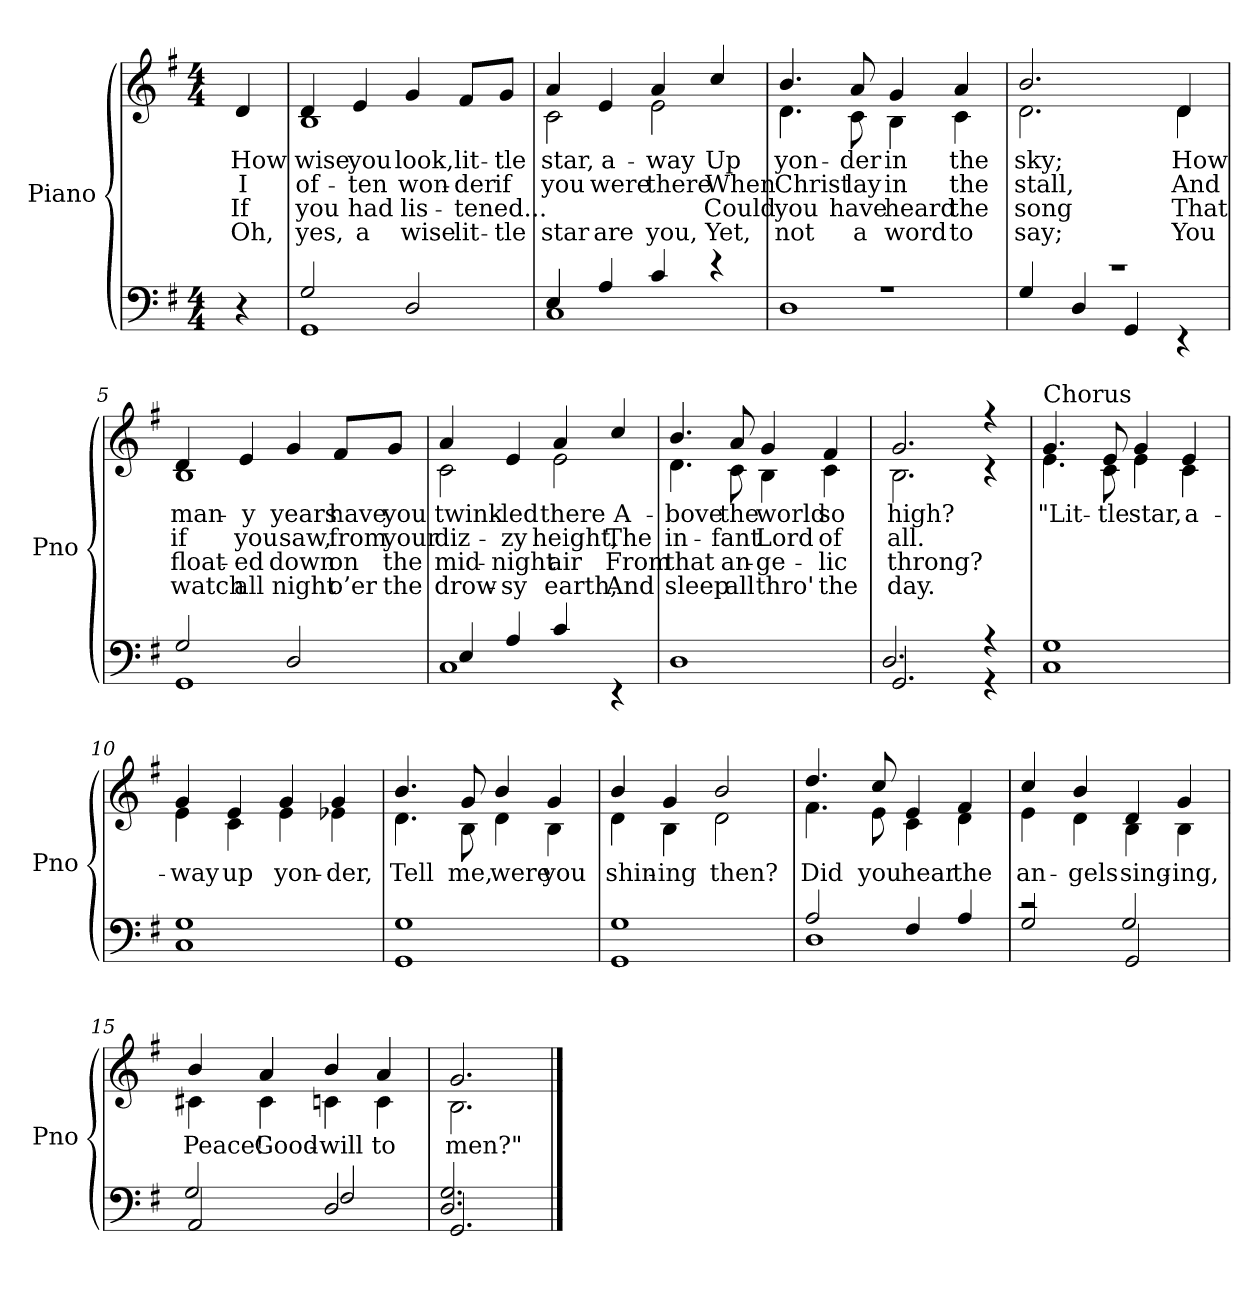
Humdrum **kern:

**kern	**kern	**text	**text	**text	**text
*part1	*part1	*part1	*part1	*part1	*part1
*staff2	*staff1	*staff1	*staff1	*staff1	*staff1
*I"Piano	*	*	*	*	*
*I'Pno	*	*	*	*	*
*clefF4	*clefG2	*	*	*	*
*k[f#]	*k[f#]	*	*	*	*
*G:	*G:	*	*	*	*
*M4/4	*M4/4	*	*	*	*
=	=	=	=	=	=
.	8qd/yy	1.	2.	3.	4.
4r	4d/	How	I	If	Oh,
=1	=1	=1	=1	=1	=1
*^	*^	*	*	*	*
2G/	1GG	4d/	1B	wise	of-	you	yes,
.	.	4e/	.	you	ten	had	a
2D/	.	4g/	.	look,	won-	lis-	wise
.	.	8f#/L	.	lit-	der	tened...	lit-
.	.	8g/J	.	tle	if	.	tle
=2	=2	=2	=2	=2	=2	=2	=2
4E/	1C	4a/	2c\	star,	you	.	star
4A/	.	4e/	.	a-	were	.	are
4c/	.	4a/	2e\	way	there	.	you,
4r	.	4cc/	.	Up	When	Could	Yet,
!!LO:LB:g=z	!!
=3	=3	=3	=3	=3	=3	=3	=3
1r	1D	4.b/	4.d\	yon-	Christ	you	not
.	.	8a/	8c\	der	lay	have	a
.	.	4g/	4B\	in	in	heard	word
.	.	4a/	4c\	the	the	the	to
=4	=4	=4	=4	=4	=4	=4	=4
1r	4G/	2.b/	2.d\	sky;	stall,	song	say;
.	4D/	.	.	.	.	.	.
.	4GG/	.	.	.	.	.	.
.	4r	4d/	4d\	How	And	That	You
!!LO:LB:g=z	!!
=5	=5	=5	=5	=5	=5	=5	=5
1GG	2G/	4d/	1B	man-	if	float-	watch
.	.	4e/	.	y	you	ed	all
.	2D/	4g/	.	years	saw,	down	night
.	.	8f#/L	.	have	from	on	o’er
.	.	8g/J	.	you	your	the	the
=6	=6	=6	=6	=6	=6	=6	=6
1C	4E/	4a/	2c\	twink-	diz-	mid-	drow-
.	4A/	4e/	.	led	zy	night	sy
.	4c/	4a/	2e\	there	height,	air	earth,
.	4r	4cc/	.	A-	The	From	And
*v	*v	*	*	*	*	*	*
!!LO:PB:g=z	!!
=7	=7	=7	=7	=7	=7	=7
1D	4.b/	4.d\	bove	in-	that	sleep
.	8a/	8c\	the	fant	an-	all
.	4g/	4B\	world	Lord	ge-	thro'
.	4f#/	4c\	so	of	lic	the
=8	=8	=8	=8	=8	=8	=8
*^	*	*	*	*	*	*
2.GG/	2.D/	2.g/	2.B\	high?	all.	throng?	day.
4r	4r	4r	4r	.	.	.	.
=9	=9	=9	=9	=9	=9	=9	=9
!	!	!LO:TX:a:t=Chorus	!	!	!	!	!
1C	1G	4.g/	4.e\	"Lit-	.	.	.
.	.	8e/	8c\	tle	.	.	.
.	.	4g/	4e\	star,	.	.	.
.	.	4e/	4c\	a-	.	.	.
!!LO:LB:g=z	!!
=10	=10	=10	=10	=10	=10	=10	=10
1C	1G	4g/	4e\	way	.	.	.
.	.	4e/	4c\	up	.	.	.
.	.	4g/	4e\	yon-	.	.	.
.	.	4g/	4e-X\	der,	.	.	.
=11	=11	=11	=11	=11	=11	=11	=11
1GG	1G	4.b/	4.d\	Tell	.	.	.
.	.	8g/	8B\	me,	.	.	.
.	.	4b/	4d\	were	.	.	.
.	.	4g/	4B\	you	.	.	.
=12	=12	=12	=12	=12	=12	=12	=12
1GG	1G	4b/	4d\	shin-	.	.	.
.	.	4g/	4B\	ing	.	.	.
.	.	2b/	2d\	then?	.	.	.
!!LO:LB:g=z	!!
=13	=13	=13	=13	=13	=13	=13	=13
1D	2A/	4.dd/	4.f#\	Did	.	.	.
.	.	8cc/	8e\	you	.	.	.
.	4F#/	4e/	4c\	hear	.	.	.
.	4A/	4f#/	4d\	the	.	.	.
=14	=14	=14	=14	=14	=14	=14	=14
2r	2G/	4cc/	4e\	an-	.	.	.
.	.	4b/	4d\	gels	.	.	.
2GG/	2G/	4d/	4B\	sing-	.	.	.
.	.	4g/	4B\	ing,	.	.	.
=15	=15	=15	=15	=15	=15	=15	=15
2AA/	2G/	4b/	4c#X\	Peace!	.	.	.
.	.	4a/	4c#\	Good-	.	.	.
2D/	2F#/	4b/	4cn\	will	.	.	.
.	.	4a/	4c\	to	.	.	.
!!LO:LB:g=z	!!
=16	=16	=16	=16	=16	=16	=16	=16
2.GG/	2.D/ 2.G/	2.g/	2.B\	men?"	.	.	.
*v	*v	*	*	*	*	*	*
*	*v	*v	*	*	*	*
==	==	==	==	==	==
*-	*-	*-	*-	*-	*-
